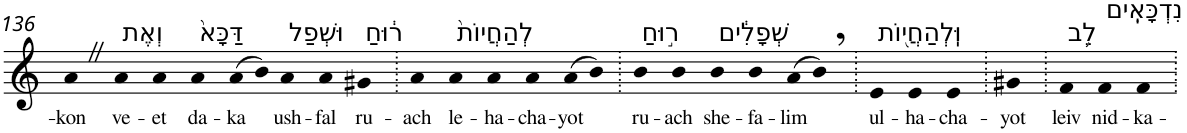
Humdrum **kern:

**kern	**text
*part1	*part1
*staff1	*staff1
*I"Piano	*
*I'Pno	*
!!LO:PB:g=z
*clefG2	*
*k[]	*
=136	=136
!	!LO:LY:b
4aZ	-kon
!LO:TX:a:t=וְאֶת	!
!	!LO:LY:b
4a	ve-
!	!LO:LY:b
4a	-et
!LO:TX:a:t=דַּכָּא֙	!
!	!LO:LY:b
4a	da-
!	!LO:LY:b
(8a	-ka
8b)	.
!LO:TX:a:t=וּשְׁפַל	!
!	!LO:LY:b
4a	ush-
!	!LO:LY:b
4a	-fal
!LO:TX:a:t=ר֔וּחַ	!
!	!LO:LY:b
4g#X	ru-
=137.	=137.
!	!LO:LY:b
4a	-ach
!LO:TX:a:t=לְהַחֲיוֹת֙	!
!	!LO:LY:b
4a	le-
!	!LO:LY:b
4a	-ha-
!	!LO:LY:b
4a	-cha-
!	!LO:LY:b
(8a	-yot
8b)	.
=138.	=138.
!LO:TX:a:t=ר֣וּחַ	!
!	!LO:LY:b
4b	ru-
!	!LO:LY:b
4b	-ach
!LO:TX:a:t=שְׁפָלִ֔ים	!
!	!LO:LY:b
4b	she-
!	!LO:LY:b
4b	-fa-
!	!LO:LY:b
(8a	-lim
8b,)	.
=139.	=139.
!LO:TX:a:t=וּֽלְהַחֲי֖וֹת	!
!	!LO:LY:b
4e	ul-
!	!LO:LY:b
4e	-ha-
!	!LO:LY:b
4e	-cha-
=140.	=140.
!	!LO:LY:b
4g#X	-yot
=141.	=141.
!LO:TX:a:t=לֵ֥ב	!
!	!LO:LY:b
4f	leiv
!LO:TX:a:t=נִדְכָּאִֽים	!
!	!LO:LY:b
4f	nid-
!	!LO:LY:b
4f	-ka-
=.	=.
*-	*-
